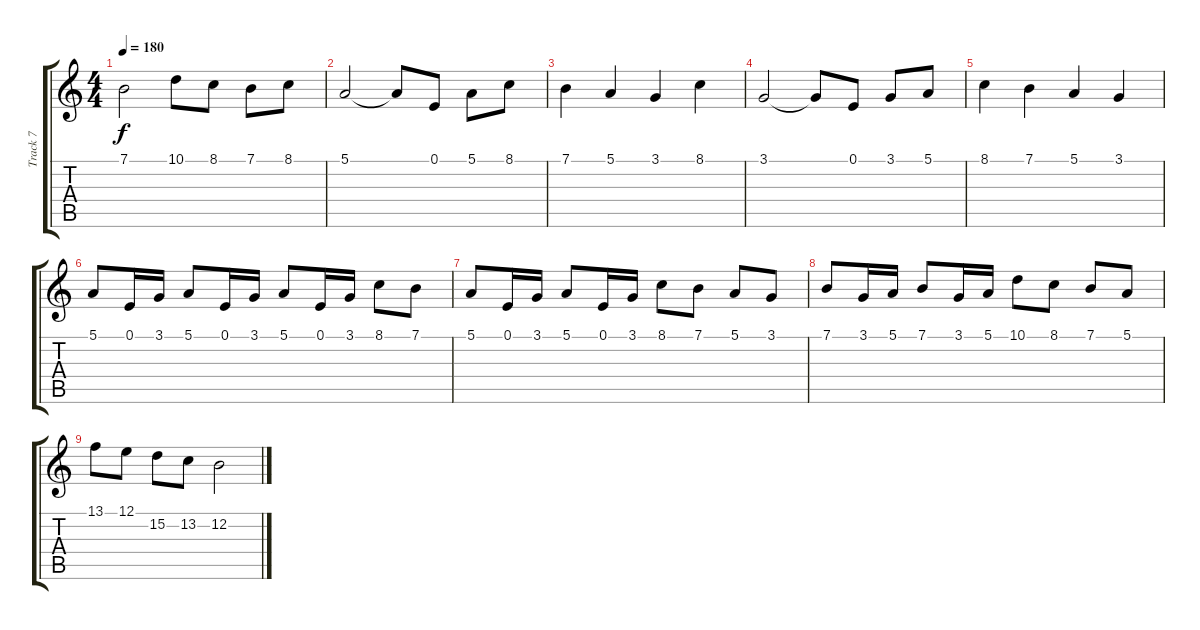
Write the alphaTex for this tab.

\track ("Track 7" "Track 7") {instrument accordion}
\staff {score tabs}
\tuning (E4 B3 G3 D3 A2 E2) {hide}
\ts (4 4)
\tempo 180
\clef g2
\ks c
7.1.2{dy f} 10.1.8 8.1.8 7.1.8 8.1.8 |
5.1.2 5.1{t}.8 0.1.8 5.1.8 8.1.8 |
7.1.4 5.1.4 3.1.4 8.1.4 |
3.1.2 3.1{t}.8 0.1.8 3.1.8 5.1.8 |
8.1.4 7.1.4 5.1.4 3.1.4 |
5.1.8 0.1.16 3.1.16 5.1.8 0.1.16 3.1.16 5.1.8 0.1.16 3.1.16 8.1.8 7.1.8 |
5.1.8 0.1.16 3.1.16 5.1.8 0.1.16 3.1.16 8.1.8 7.1.8 5.1.8 3.1.8 |
7.1.8 3.1.16 5.1.16 7.1.8 3.1.16 5.1.16 10.1.8 8.1.8 7.1.8 5.1.8 |
13.1.8 12.1.8 15.2.8 13.2.8 12.2.2
